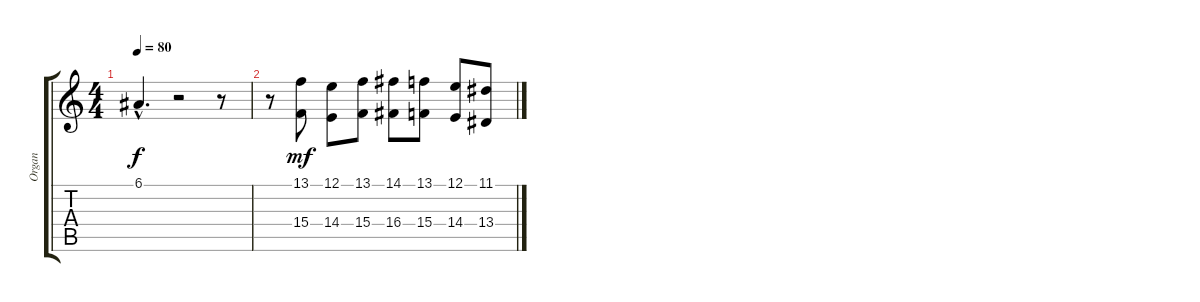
\track ("Organ" "Organ") {instrument drawbarorgan}
\staff {score tabs}
\tuning (E4 B3 G3 D3 A2 E2) {hide}
\ts (4 4)
\tempo 80
\clef g2
\ks c
6.1{hac}.4{d dy f} r.2 r.8 |
r.8 (13.1 15.4).8{dy mf} (12.1 14.4).8 (13.1 15.4).8 (14.1 16.4).8 (13.1 15.4).8 (12.1 14.4).8 (11.1 13.4).8
